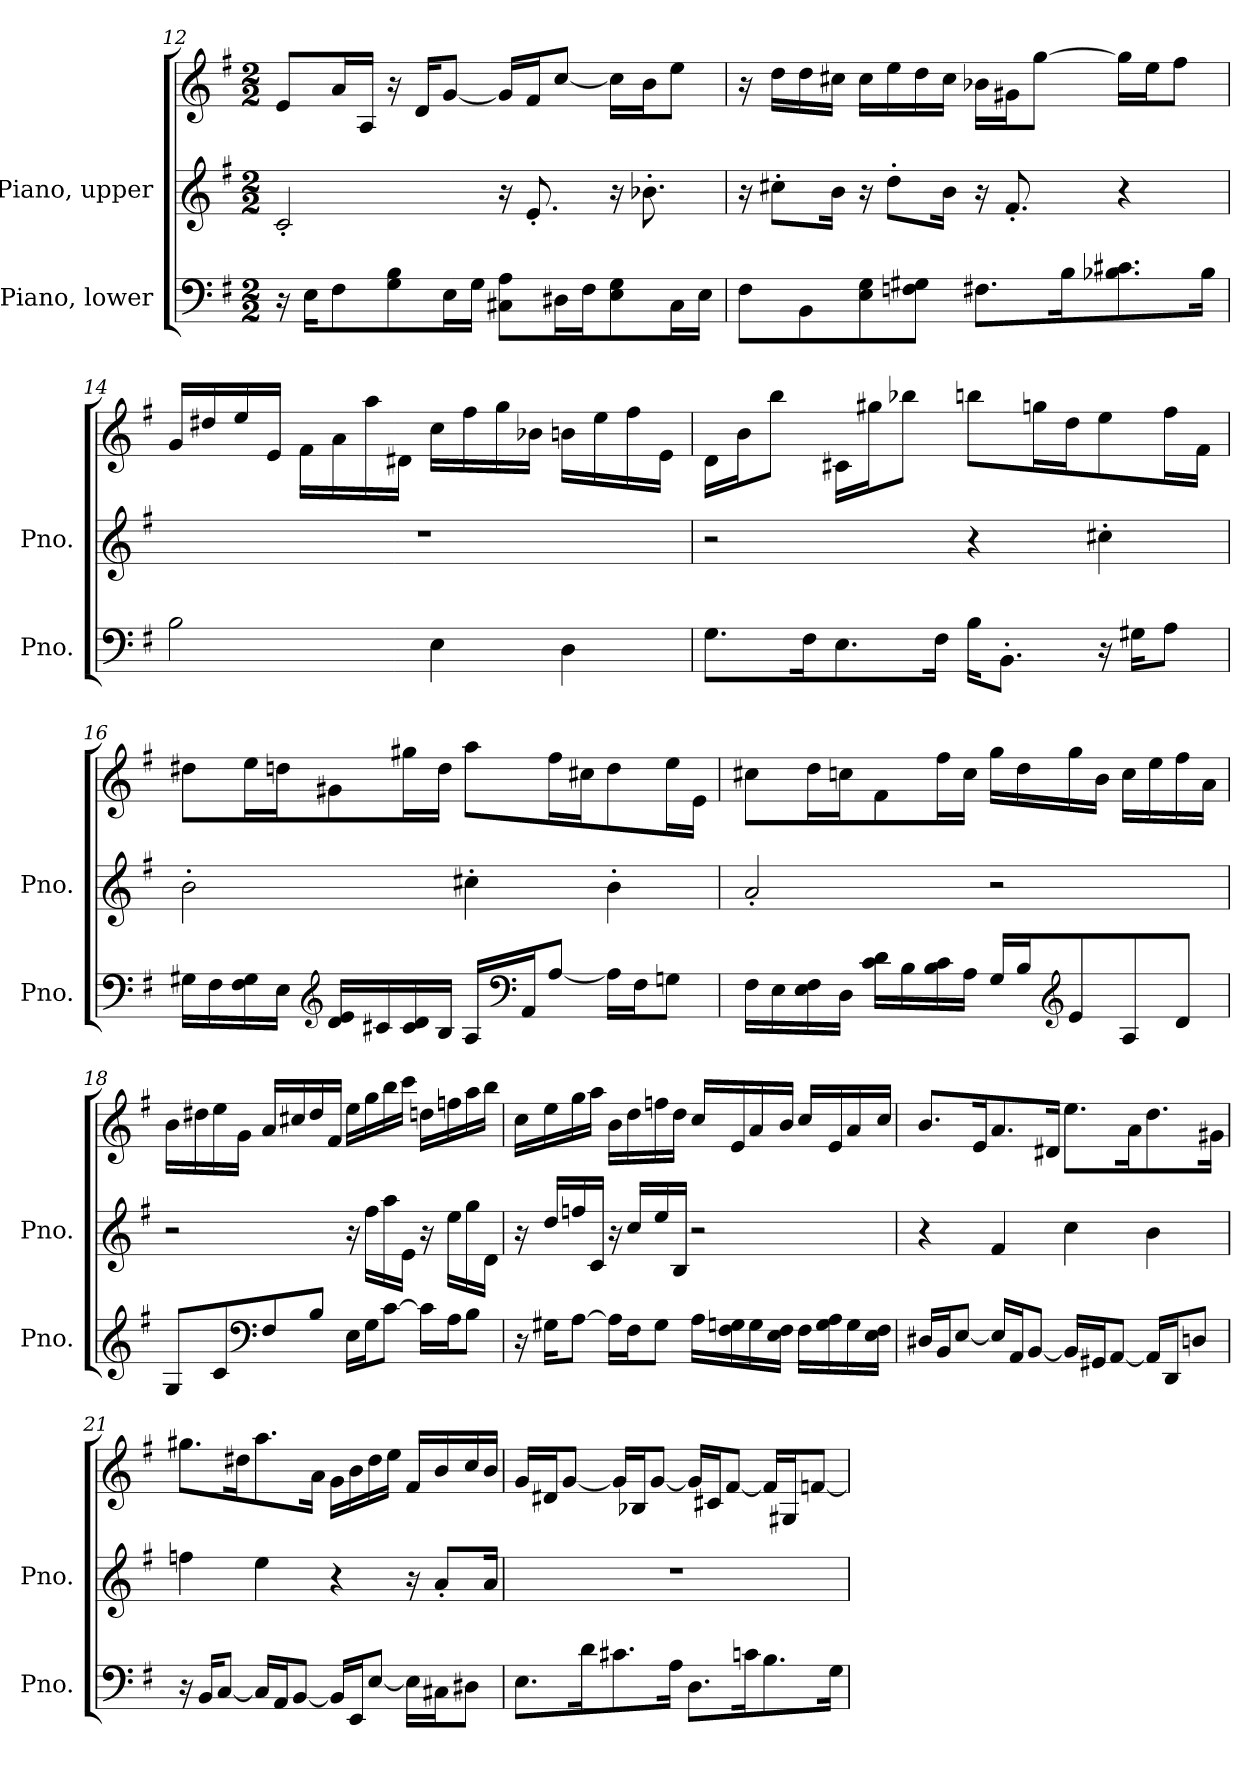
**kern	**kern	**kern
*part2	*part1	*part1
*staff3	*staff2	*staff1
*I"Piano, lower	*I"Piano, upper	*
*I'Pno.	*I'Pno.	*
*clefF4	*clefG2	*clefG2
*k[f#]	*k[f#]	*k[f#]
*M2/2	*M2/2	*M2/2
=12	=12	=12
16r	2c'/	8e/L
16E\KL	.	.
8F#\	.	16a/L
.	.	16A/JJ
8G\ 8B\	.	16r
.	.	16d/KL
16E\L	.	[8g/J
16G\JJ	.	.
8C#X\ 8A\L	16r	16g/LL]
.	8.e'/	16f#/J
16D#X\L	.	[8cc/J
16F#\J	.	.
8E\ 8G\	16r	16cc\LL]
.	8.b-X'\	16b\J
16C#\L	.	8ee\J
16E\JJ	.	.
!!LO:LB:g=z
=13	=13	=13
8F#\L	16r	16r
.	8cc#X'\L	16dd\LL
8BB\	.	16dd\
.	16b\Jk	16cc#X\JJ
8E\ 8G\	16r	16cc#\LL
.	8dd'\L	16ee\
8Fn\ 8G#X\J	.	16dd\
.	16b\Jk	16cc#\JJ
8.F#X\L	16r	16b-X\LL
.	8.f#'/	16g#X\J
.	.	[8gg\J
16B\K	.	.
8.B-X\ 8.c#X\	4r	16gg\LL]
.	.	16ee\J
.	.	8ff#\J
16B-\Jk	.	.
=14	=14	=14
2B\	1r	16g/LL
.	.	16dd#X/
.	.	16ee/
.	.	16e/JJ
.	.	16f#\LL
.	.	16a\
.	.	16aa\
.	.	16d#X\JJ
4E\	.	16cc\LL
.	.	16ff#\
.	.	16gg\
.	.	16b-X\JJ
4D\	.	16bn\LL
.	.	16ee\
.	.	16ff#\
.	.	16e\JJ
!!LO:LB:g=z
=15	=15	=15
8.G\L	2r	16d\LL
.	.	16b\J
.	.	8bb\J
16F#\K	.	.
8.E\	.	16c#X\LL
.	.	16gg#X\J
.	.	8bb-X\J
16F#\Jk	.	.
16B\KL	4r	8bbn\L
8.BB'\J	.	.
.	.	16ggn\L
.	.	16dd\J
16r	4cc#X'\	8ee\
16G#X\KL	.	.
8A\J	.	16ff#\L
.	.	16f#\JJ
=16	=16	=16
16G#X\LL	2b'\	8dd#X\L
16F#\	.	.
16F#\ 16G#\	.	16ee\L
16E\JJ	.	16ddn\J
*clefG2	*	*
16d/ 16e/LL	.	8g#X\
16c#X/	.	.
16c#/ 16d/	.	16gg#X\L
16B/JJ	.	16dd\JJ
16A/LL	4cc#X'\	8aa\L
*clefF4	*	*
16AA/J	.	.
[8A/J	.	16ff#\L
.	.	16cc#X\J
16A\LL]	4b'\	8dd\
16F#\J	.	.
8Gn\J	.	16ee\L
.	.	16e\JJ
!!LO:PB:g=z
=17	=17	=17
16F#\LL	2a'/	8cc#X\L
16E\	.	.
16E\ 16F#\	.	16dd\L
16D\JJ	.	16ccn\J
16c\ 16d\LL	.	8f#\
16B\	.	.
16B\ 16c\	.	16ff#\L
16A\JJ	.	16cc\JJ
16G/LL	2r	16gg\LL
16B/J	.	16dd\
*clefG2	*	*
8e/	.	16gg\
.	.	16b\JJ
8A/	.	16cc\LL
.	.	16ee\
8d/J	.	16ff#\
.	.	16a\JJ
=18	=18	=18
8G/L	2r	16b\LL
.	.	16dd#X\
8c/	.	16ee\
.	.	16g\JJ
*clefF4	*	*
8F#/	.	16a/LL
.	.	16cc#X/
8B/J	.	16dd#/
.	.	16f#/JJ
16E\LL	16r	16ee\LL
16G\J	16ff#\LL	16gg\
[8c\J	16aa\	16bb\
.	16e\JJ	16ccc\JJ
16c\LL]	16r	16ddn\LL
16A\J	16ee\LL	16ffn\
8B\J	16gg\	16aa\
.	16d\JJ	16bb\JJ
!!LO:LB:g=z
=19	=19	=19
16r	16r	16cc\LL
16G#X\KL	16dd/LL	16ee\
[8A\J	16ffn/	16gg\
.	16c/JJ	16aa\JJ
16A\LL]	16r	16b\LL
16F#\J	16cc/LL	16dd\
8G#\J	16ee/	16ffn\
.	16B/JJ	16dd\JJ
16A\LL	2r	16cc/LL
16F#\ 16Gn\	.	16e/
16G\	.	16a/
16E\ 16F#\JJ	.	16b/JJ
16F#\LL	.	16cc/LL
16G\ 16A\	.	16e/
16G\	.	16a/
16E\ 16F#\JJ	.	16cc/JJ
=20	=20	=20
16D#X/LL	4r	8.b/L
16BB/J	.	.
[8E/J	.	.
.	.	16e/K
16E/LL]	4f#/	8.a/
16AA/J	.	.
[8BB/J	.	.
.	.	16d#X/Jk
16BB/LL]	4cc\	8.ee\L
16GG#X/J	.	.
[8AA/J	.	.
.	.	16a\K
16AA/LL]	4b\	8.dd\
16DD/J	.	.
8Dn/J	.	.
.	.	16g#X\Jk
!!LO:LB:g=z
=21	=21	=21
16r	4ffn\	8.gg#X\L
16BB/KL	.	.
[8C/J	.	.
.	.	16dd#X\K
16C/LL]	4ee\	8.aa\
16AA/J	.	.
[8BB/J	.	.
.	.	16a\Jk
16BB/LL]	4r	16g\LL
16EE/J	.	16b\
[8E/J	.	16dd#\
.	.	16ee\JJ
16E\LL]	16r	16f#/LL
16C#X\J	8a'/L	16b/
8D#X\J	.	16cc/
.	16a/Jk	16b/JJ
=22	=22	=22
8.E\L	1r	16g/LL
.	.	16d#X/J
.	.	[8g/J
16d\K	.	.
8.c#X\	.	16g/LL]
.	.	16B-X/J
.	.	[8g/J
16A\Jk	.	.
8.D\L	.	16g/LL]
.	.	16c#X/J
.	.	[8f#/J
16cn\K	.	.
8.B\	.	16f#/LL]
.	.	16G#X/J
.	.	[8fn/J
16G\Jk	.	.
=	=	=
*-	*-	*-
